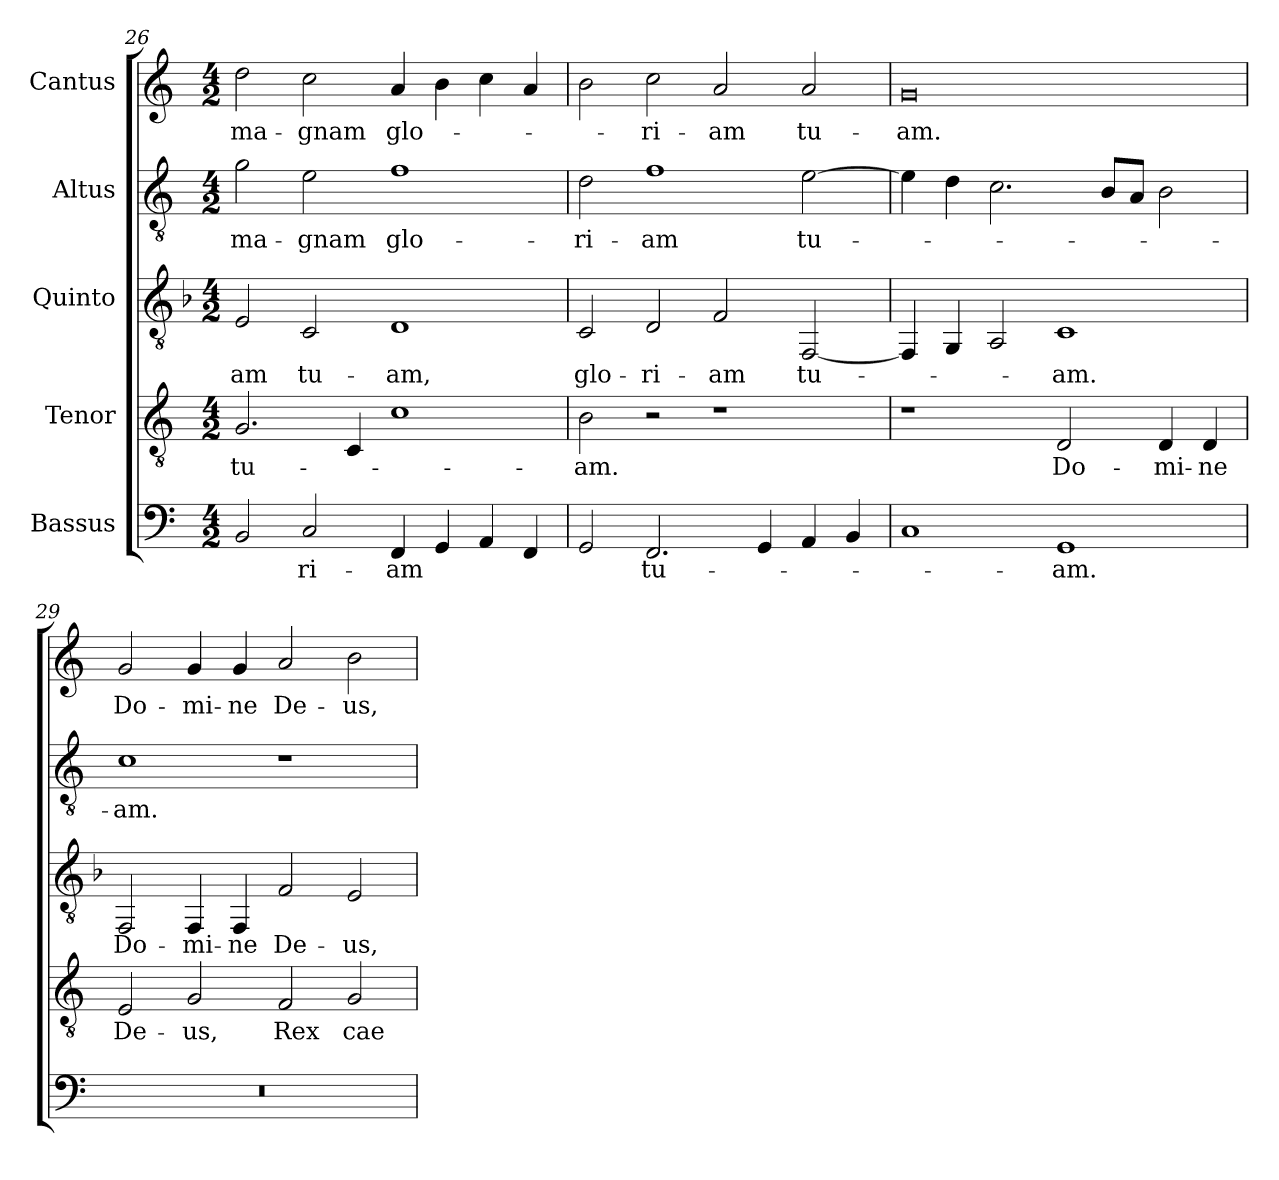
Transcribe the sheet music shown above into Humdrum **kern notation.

**kern	**text	**kern	**text	**kern	**text	**kern	**text	**kern	**text
*part5	*part5	*part4	*part4	*part3	*part3	*part2	*part2	*part1	*part1
*staff5	*staff5	*staff4	*staff4	*staff3	*staff3	*staff2	*staff2	*staff1	*staff1
*I"Bassus	*	*I"Tenor	*	*I"Quinto	*	*I"Altus	*	*I"Cantus	*
!!LO:LB:g=z
*clefF4	*	*clefGv2	*	*clefGv2	*	*clefGv2	*	*clefG2	*
*	*	*	*	*ITrd-4c-7	*	*	*	*	*
*k[]	*	*k[]	*	*k[]	*	*k[]	*	*k[]	*
*C:	*	*C:	*	*C:	*	*C:	*	*C:	*
*M4/2	*	*M4/2	*	*M4/2	*	*M4/2	*	*M4/2	*
=26	=26	=26	=26	=26	=26	=26	=26	=26	=26
!	!	!	!LO:LY:b:color=#000000	!	!	!	!	!	!
!	!	!	!	!	!LO:LY:b:color=#000000	!	!	!	!
!	!	!	!	!	!	!	!LO:LY:b:color=#000000	!	!
!	!	!	!	!	!	!	!	!	!LO:LY:b:color=#000000
2BBi/	.	2.Gi/	tu-	2Bi/	-am	2gi\	ma-	2ddi\	ma-
!	!LO:LY:b:color=#000000	!	!	!	!	!	!	!	!
!	!	!	!	!	!LO:LY:b:color=#000000	!	!	!	!
!	!	!	!	!	!	!	!LO:LY:b:color=#000000	!	!
!	!	!	!	!	!	!	!	!	!LO:LY:b:color=#000000
2Ci/	-ri-	.	.	2Gi/	tu-	2ei\	-gnam	2cci\	-gnam
.	.	4Ci/	.	.	.	.	.	.	.
!	!LO:LY:b:color=#000000	!	!	!	!	!	!	!	!
!	!	!	!	!	!LO:LY:b:color=#000000	!	!	!	!
!	!	!	!	!	!	!	!LO:LY:b:color=#000000	!	!
!	!	!	!	!	!	!	!	!	!LO:LY:b:color=#000000
4FFi/	-am	1ci	.	1Ai	-am,	1fi	glo-	4ai/	glo-
4GGi/	.	.	.	.	.	.	.	4bi\	.
4AAi/	.	.	.	.	.	.	.	4cci\	.
4FFi/	.	.	.	.	.	.	.	4ai/	.
=27	=27	=27	=27	=27	=27	=27	=27	=27	=27
!	!	!	!LO:LY:b:color=#000000	!	!	!	!	!	!
!	!	!	!	!	!LO:LY:b:color=#000000	!	!	!	!
!	!	!	!	!	!	!	!LO:LY:b:color=#000000	!	!
2GGi/	.	2Bi\	-am.	2Gi/	glo-	2di\	-ri-	2bi\	.
!	!LO:LY:b:color=#000000	!	!	!	!	!	!	!	!
!	!	!	!	!	!LO:LY:b:color=#000000	!	!	!	!
!	!	!	!	!	!	!	!LO:LY:b:color=#000000	!	!
!	!	!	!	!	!	!	!	!	!LO:LY:b:color=#000000
2.FFi/	tu-	2r	.	2Ai/	-ri-	1fi	-am	2cci\	-ri-
!	!	!	!	!	!LO:LY:b:color=#000000	!	!	!	!
!	!	!	!	!	!	!	!	!	!LO:LY:b:color=#000000
.	.	1r	.	2ci/	-am	.	.	2ai/	-am
4GGi/	.	.	.	.	.	.	.	.	.
!	!	!	!	!	!LO:LY:b:color=#000000	!	!	!	!
!	!	!	!	!	!	!	!LO:LY:b:color=#000000	!	!
!	!	!	!	!	!	!	!	!	!LO:LY:b:color=#000000
4AAi/	.	.	.	[<2Ci/	tu-	[>2ei\	tu-	2ai/	tu-
4BBi/	.	.	.	.	.	.	.	.	.
=28	=28	=28	=28	=28	=28	=28	=28	=28	=28
!	!	!	!	!	!	!	!	!	!LO:LY:b:color=#000000
1Ci	.	1r	.	4Ci/]	.	4ei\]	.	0gi	-am.
.	.	.	.	4Di/	.	4di\	.	.	.
.	.	.	.	2Ei/	.	2.ci\	.	.	.
!	!LO:LY:b:color=#000000	!	!	!	!	!	!	!	!
!	!	!	!LO:LY:b:color=#000000	!	!	!	!	!	!
!	!	!	!	!	!LO:LY:b:color=#000000	!	!	!	!
1GGi	-am.	2Di/	Do-	1Gi	-am.	.	.	.	.
.	.	.	.	.	.	8Bi/L	.	.	.
.	.	.	.	.	.	8Ai/J	.	.	.
!	!	!	!LO:LY:b:color=#000000	!	!	!	!	!	!
.	.	4Di/	-mi-	.	.	2Bi\	.	.	.
!	!	!	!LO:LY:b:color=#000000	!	!	!	!	!	!
.	.	4Di/	-ne	.	.	.	.	.	.
=29	=29	=29	=29	=29	=29	=29	=29	=29	=29
!LO:N:vis=1	!	!	!	!	!	!	!	!	!
!	!	!	!LO:LY:b:color=#000000	!	!	!	!	!	!
!	!	!	!	!	!LO:LY:b:color=#000000	!	!	!	!
!	!	!	!	!	!	!	!LO:LY:b:color=#000000	!	!
!	!	!	!	!	!	!	!	!	!LO:LY:b:color=#000000
0r	.	2Ei/	De-	2Ci/	Do-	1ci	-am.	2gi/	Do-
!	!	!	!LO:LY:b:color=#000000	!	!	!	!	!	!
!	!	!	!	!	!LO:LY:b:color=#000000	!	!	!	!
!	!	!	!	!	!	!	!	!	!LO:LY:b:color=#000000
.	.	2Gi/	-us,	4Ci/	-mi-	.	.	4gi/	-mi-
!	!	!	!	!	!LO:LY:b:color=#000000	!	!	!	!
!	!	!	!	!	!	!	!	!	!LO:LY:b:color=#000000
.	.	.	.	4Ci/	-ne	.	.	4gi/	-ne
!	!	!	!LO:LY:b:color=#000000	!	!	!	!	!	!
!	!	!	!	!	!LO:LY:b:color=#000000	!	!	!	!
!	!	!	!	!	!	!	!	!	!LO:LY:b:color=#000000
.	.	2Fi/	Rex	2ci/	De-	1r	.	2ai/	De-
!	!	!	!LO:LY:b:color=#000000	!	!	!	!	!	!
!	!	!	!	!	!LO:LY:b:color=#000000	!	!	!	!
!	!	!	!	!	!	!	!	!	!LO:LY:b:color=#000000
.	.	2Gi/	cae-	2Bi/	-us,	.	.	2bi\	-us,
=	=	=	=	=	=	=	=	=	=
*-	*-	*-	*-	*-	*-	*-	*-	*-	*-
